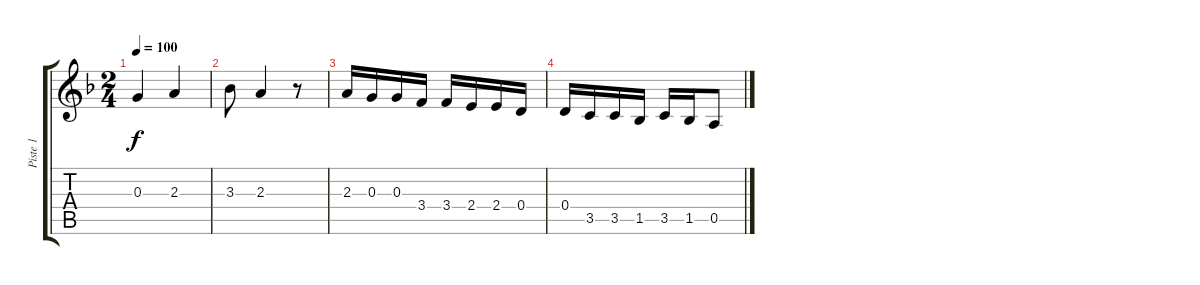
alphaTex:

\track ("Piste 1" "Piste 1") {instrument overdrivenguitar}
\staff {score tabs}
\tuning (E4 B3 G3 D3 A2 E2) {hide}
\ts (2 4)
\tempo 100
\clef g2
\ks dminor
0.3.4{dy f} 2.3.4 |
3.3.8 2.3.4 r.8 |
2.3.16 0.3.16 0.3.16 3.4.16 3.4.16 2.4.16 2.4.16 0.4.16 |
0.4.16 3.5.16 3.5.16 1.5.16 3.5.16 1.5.16 0.5.8
